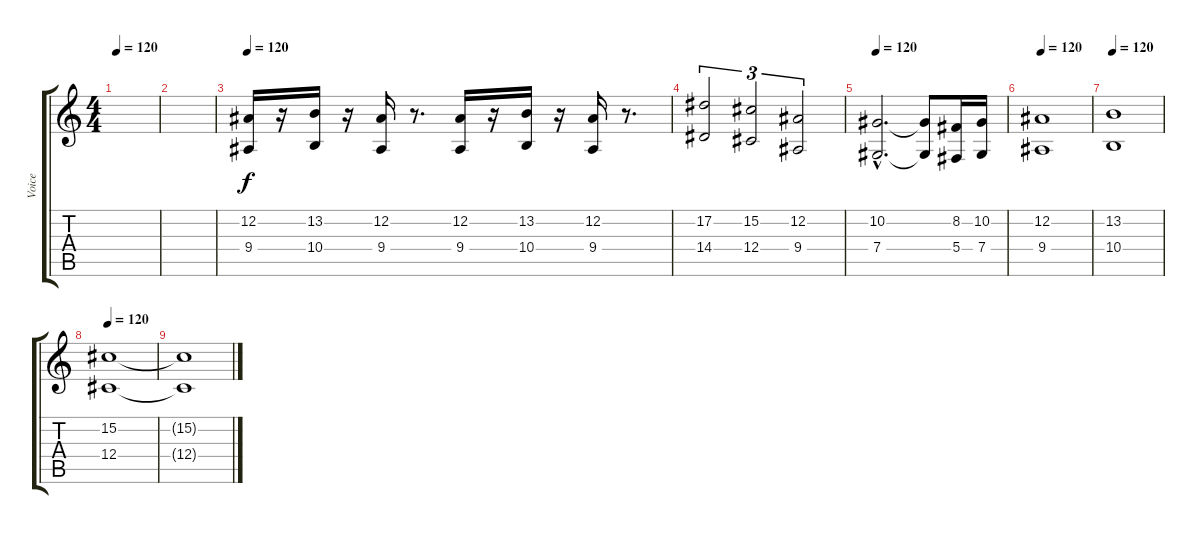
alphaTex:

\track ("Voice" "Voice") {instrument flute}
\staff {score tabs}
\tuning (Eb4 Bb3 Gb3 Db3 Ab2 Eb2) {hide}
\ts (4 4)
\tempo 120
\clef g2
\ks c
|
|
\tempo 120
(12.2 9.4).16 r.16 (13.2 10.4).16 r.16 (12.2 9.4).16 r.8{d} (12.2 9.4).16 r.16 (13.2 10.4).16 r.16 (12.2 9.4).16 r.8{d} |
(17.2 14.4).2{tu (3 2)} (15.2 12.4).2{tu (3 2)} (12.2 9.4).2{tu (3 2)} |
\tempo 120
(10.2{hac} 7.4{hac}).2{d} (10.2{t} 7.4{t}).8 (8.2 5.4).16 (10.2 7.4).16 |
\tempo 120
(12.2 9.4).1 |
\tempo 120
(13.2 10.4).1 |
\tempo 120
(15.2 12.4).1{volume 0} |
(15.2{t} 12.4{t}).1
